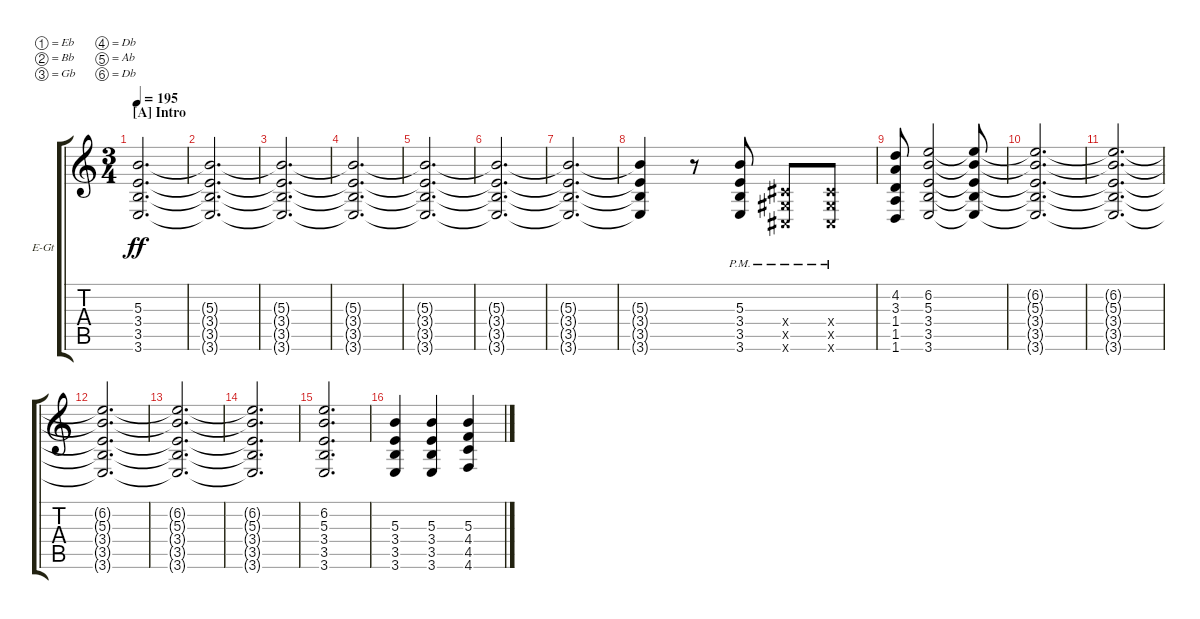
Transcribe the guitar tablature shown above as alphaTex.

\bracketExtendMode groupsimilarinstruments
\firstSystemTrackNameOrientation horizontal
\otherSystemsTrackNameOrientation horizontal
\track ("Electric Guitar" "E-Gt") {instrument overdrivenguitar}
\staff {score tabs}
\tuning (Eb4 Bb3 Gb3 Db3 Ab2 Db2)
\ts (3 4)
\section ("A" "Intro")
\tempo 195
\clef g2
\scale
0.485477
\ks c
(3.6 3.5 3.4 5.3).2{d dy ff instrument overdrivenguitar} |
\scale
0.257261 (3.6{t} 3.5{t} 3.4{t} 5.3{t}).2{d} |
\scale
0.257261 (3.6{t} 3.5{t} 3.4{t} 5.3{t}).2{d} |
\scale
0.333333 (5.3{t} 3.4{t} 3.5{t} 3.6{t}).2{d} |
\scale
0.333333 (5.3{t} 3.4{t} 3.5{t} 3.6{t}).2{d} |
\scale
0.333333 (3.6{t} 3.5{t} 3.4{t} 5.3{t}).2{d} |
\scale
0.333333 (5.3{t} 3.4{t} 3.5{t} 3.6{t}).2{d} |
\scale
0.333333 (3.6{t} 3.5{t} 3.4{t} 5.3{t}).4 r.8 (3.6{pm} 3.5 3.4 5.3).8 (0.6{pm x} 0.5{x} 0.4{x}).8 (0.6{pm x} 0.4{x} 0.5{x}).8 |
\scale
0.333333 (1.6 1.5 1.4 3.3 4.2).8 (3.6 3.5 3.4 5.3 6.2).2 (3.6{t} 3.5{t} 3.4{t} 5.3{t} 6.2{t}).8 |
\scale
0.333333 (3.6{t} 3.5{t} 3.4{t} 5.3{t} 6.2{t}).2{d} |
\scale
0.333333 (3.6{t} 3.5{t} 3.4{t} 5.3{t} 6.2{t}).2{d} |
\scale
0.333333 (5.3{t} 3.4{t} 3.5{t} 3.6{t} 6.2{t}).2{d} |
\scale
0.333333 (5.3{t} 3.4{t} 3.5{t} 3.6{t} 6.2{t}).2{d} |
\scale
0.333333 (3.6{t} 3.5{t} 3.4{t} 5.3{t} 6.2{t}).2{d} |
\scale
0.333333 (5.3 3.4 3.5 3.6 6.2).2{d} |
\scale
0.333333 (3.6 3.5 3.4 5.3).4 (3.6 3.5 3.4 5.3).4 (4.6 4.5 4.4 5.3).4
